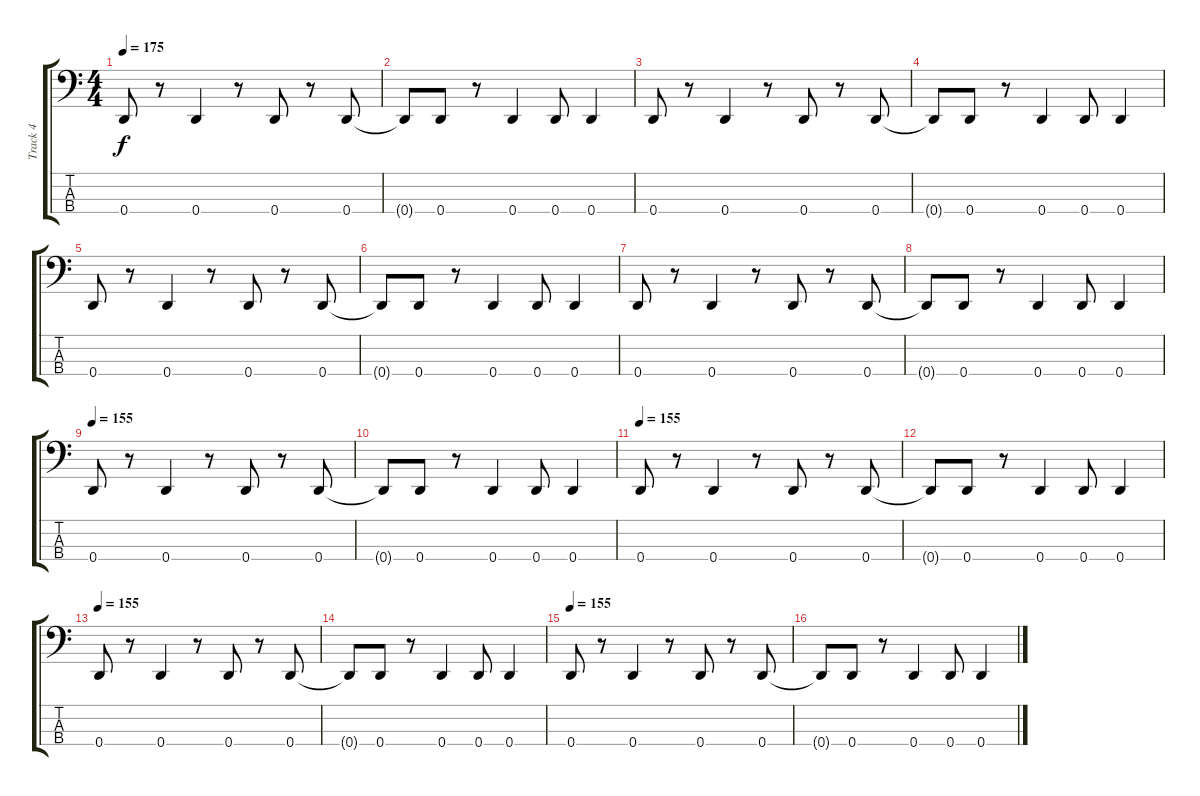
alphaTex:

\track ("Track 4" "Track 4") {mute instrument electricbassfinger}
\staff {score tabs}
\tuning (G2 D2 A1 D1) {hide}
\ts (4 4)
\tempo 175
\clef f4
\ks c
0.4.8{dy f} r.8 0.4.4 r.8 0.4.8 r.8 0.4.8 |
0.4{t}.8 0.4.8 r.8 0.4.4 0.4.8 0.4.4 |
0.4.8 r.8 0.4.4 r.8 0.4.8 r.8 0.4.8 |
0.4{t}.8 0.4.8 r.8 0.4.4 0.4.8 0.4.4 |
0.4.8 r.8 0.4.4 r.8 0.4.8 r.8 0.4.8 |
0.4{t}.8 0.4.8 r.8 0.4.4 0.4.8 0.4.4 |
0.4.8 r.8 0.4.4 r.8 0.4.8 r.8 0.4.8 |
0.4{t}.8 0.4.8 r.8 0.4.4 0.4.8 0.4.4 |
\tempo 155
0.4.8 r.8 0.4.4 r.8 0.4.8 r.8 0.4.8 |
0.4{t}.8 0.4.8 r.8 0.4.4 0.4.8 0.4.4 |
\tempo 155
0.4.8 r.8 0.4.4 r.8 0.4.8 r.8 0.4.8 |
0.4{t}.8 0.4.8 r.8 0.4.4 0.4.8 0.4.4 |
\tempo 155
0.4.8 r.8 0.4.4 r.8 0.4.8 r.8 0.4.8 |
0.4{t}.8 0.4.8 r.8 0.4.4 0.4.8 0.4.4 |
\tempo 155
0.4.8 r.8 0.4.4 r.8 0.4.8 r.8 0.4.8 |
0.4{t}.8 0.4.8 r.8 0.4.4 0.4.8 0.4.4
